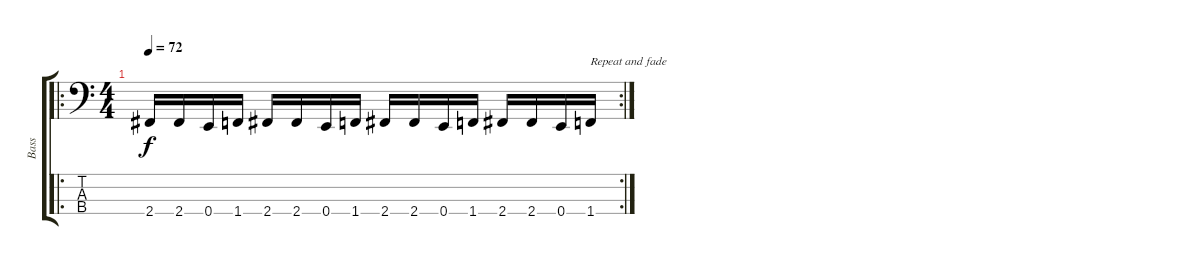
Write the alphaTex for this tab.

\track ("Bass" "Bass") {instrument electricbassfinger}
\staff {score tabs}
\tuning (G2 D2 A1 E1) {hide}
\ro
\rc 2
\ts (4 4)
\tempo 72
\clef f4
\ks c
2.4.16{dy f} 2.4.16 0.4.16 1.4.16 2.4.16 2.4.16 0.4.16 1.4.16 2.4.16 2.4.16 0.4.16 1.4.16 2.4.16 2.4.16 0.4.16 1.4.16{txt "Repeat and fade"}
